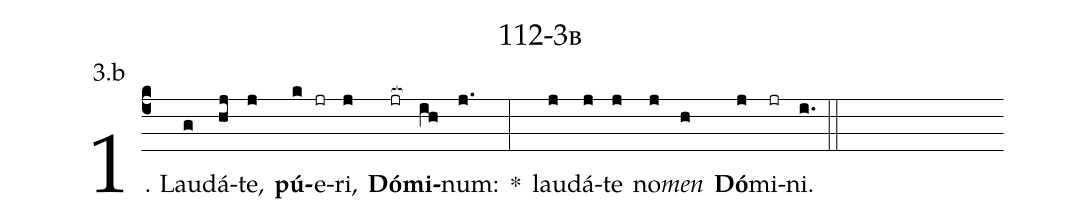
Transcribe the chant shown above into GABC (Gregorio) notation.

name: 112-3b;
annotation: 3.b;
%%
(c4)1. Lau(g)dá(hj)te,(j) <b>pú</b>(k)e(jr)ri,(j) <b>Dó</b>(jr[ocb:1{])<b>mi</b>(ih[ocb:0}])num:(j.) *(:) lau(j)dá(j)te(j) no(j)<i>men</i>(h) <b>Dó</b>(j)mi(jr)ni.(i.) (::)
